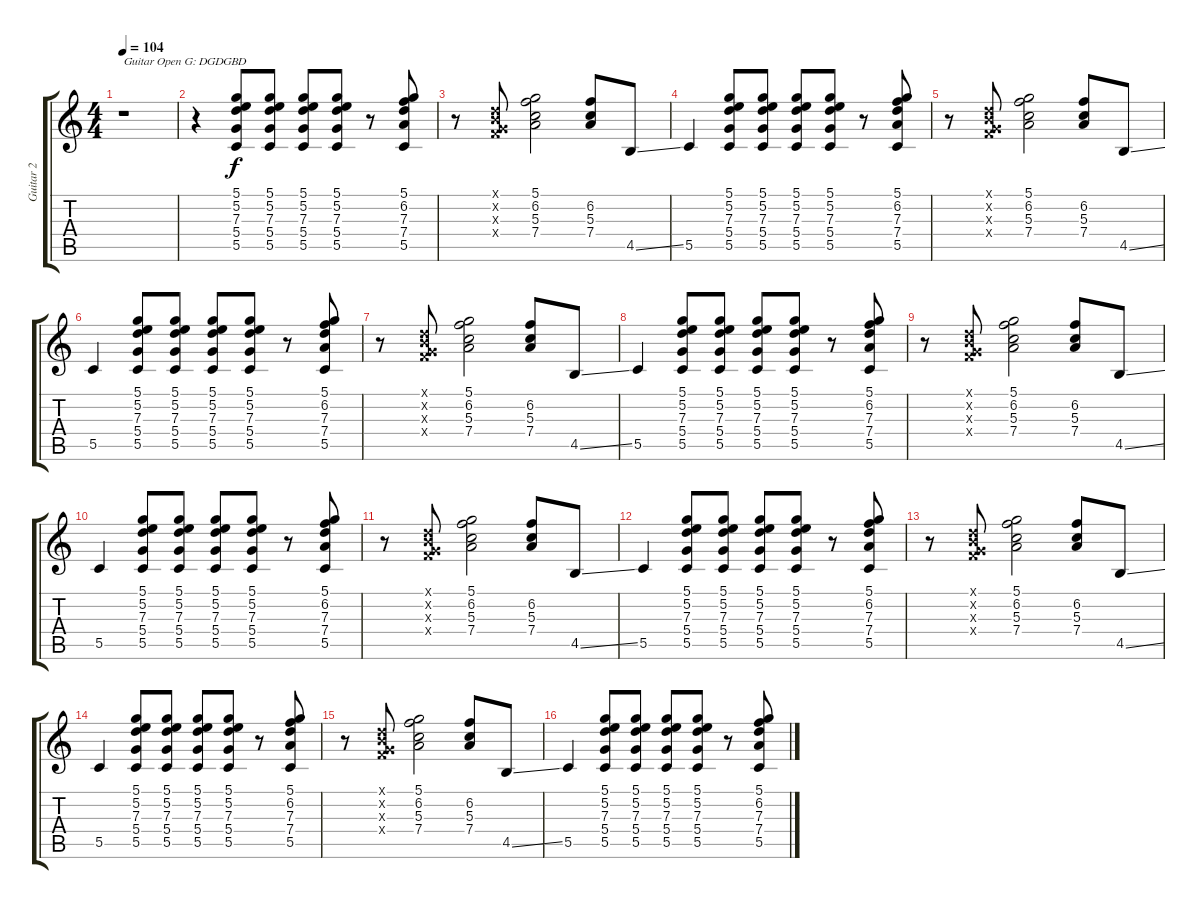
\track ("Guitar 2" "Guitar 2") {instrument electricguitarclean}
\staff {score tabs}
\tuning (D4 B3 G3 D3 G2 D2) {hide}
\ts (4 4)
\tempo 104
\clef g2
\ks c
r.1{txt "Guitar Open G: DGDGBD" dy f instrument electricguitarclean} |
r.4 (5.1 5.2 7.3 5.4 5.5).8 (5.1 5.2 7.3 5.4 5.5).8 (5.1 5.2 7.3 5.4 5.5).8 (5.1 5.2 7.3 5.4 5.5).8 r.8 (5.1 6.2 7.3 7.4 5.5).8 |
r.8 (0.1{x} 0.2{x} 0.3{x} 3.4{x}).8 (5.1 6.2 5.3 7.4).2 (6.2 5.3 7.4).8 4.5{ss}.8 |
5.5.4 (5.1 5.2 7.3 5.4 5.5).8 (5.1 5.2 7.3 5.4 5.5).8 (5.1 5.2 7.3 5.4 5.5).8 (5.1 5.2 7.3 5.4 5.5).8 r.8 (5.1 6.2 7.3 7.4 5.5).8 |
r.8 (0.1{x} 0.2{x} 0.3{x} 3.4{x}).8 (5.1 6.2 5.3 7.4).2 (6.2 5.3 7.4).8 4.5{ss}.8 |
5.5.4 (5.1 5.2 7.3 5.4 5.5).8 (5.1 5.2 7.3 5.4 5.5).8 (5.1 5.2 7.3 5.4 5.5).8 (5.1 5.2 7.3 5.4 5.5).8 r.8 (5.1 6.2 7.3 7.4 5.5).8 |
r.8 (0.1{x} 0.2{x} 0.3{x} 3.4{x}).8 (5.1 6.2 5.3 7.4).2 (6.2 5.3 7.4).8 4.5{ss}.8 |
5.5.4 (5.1 5.2 7.3 5.4 5.5).8 (5.1 5.2 7.3 5.4 5.5).8 (5.1 5.2 7.3 5.4 5.5).8 (5.1 5.2 7.3 5.4 5.5).8 r.8 (5.1 6.2 7.3 7.4 5.5).8 |
r.8 (0.1{x} 0.2{x} 0.3{x} 3.4{x}).8 (5.1 6.2 5.3 7.4).2 (6.2 5.3 7.4).8 4.5{ss}.8 |
5.5.4 (5.1 5.2 7.3 5.4 5.5).8 (5.1 5.2 7.3 5.4 5.5).8 (5.1 5.2 7.3 5.4 5.5).8 (5.1 5.2 7.3 5.4 5.5).8 r.8 (5.1 6.2 7.3 7.4 5.5).8 |
r.8 (0.1{x} 0.2{x} 0.3{x} 3.4{x}).8 (5.1 6.2 5.3 7.4).2 (6.2 5.3 7.4).8 4.5{ss}.8 |
5.5.4 (5.1 5.2 7.3 5.4 5.5).8 (5.1 5.2 7.3 5.4 5.5).8 (5.1 5.2 7.3 5.4 5.5).8 (5.1 5.2 7.3 5.4 5.5).8 r.8 (5.1 6.2 7.3 7.4 5.5).8 |
r.8 (0.1{x} 0.2{x} 0.3{x} 3.4{x}).8 (5.1 6.2 5.3 7.4).2 (6.2 5.3 7.4).8 4.5{ss}.8 |
5.5.4 (5.1 5.2 7.3 5.4 5.5).8 (5.1 5.2 7.3 5.4 5.5).8 (5.1 5.2 7.3 5.4 5.5).8 (5.1 5.2 7.3 5.4 5.5).8 r.8 (5.1 6.2 7.3 7.4 5.5).8 |
r.8 (0.1{x} 0.2{x} 0.3{x} 3.4{x}).8 (5.1 6.2 5.3 7.4).2 (6.2 5.3 7.4).8 4.5{ss}.8 |
5.5.4 (5.1 5.2 7.3 5.4 5.5).8 (5.1 5.2 7.3 5.4 5.5).8 (5.1 5.2 7.3 5.4 5.5).8 (5.1 5.2 7.3 5.4 5.5).8 r.8 (5.1 6.2 7.3 7.4 5.5).8
